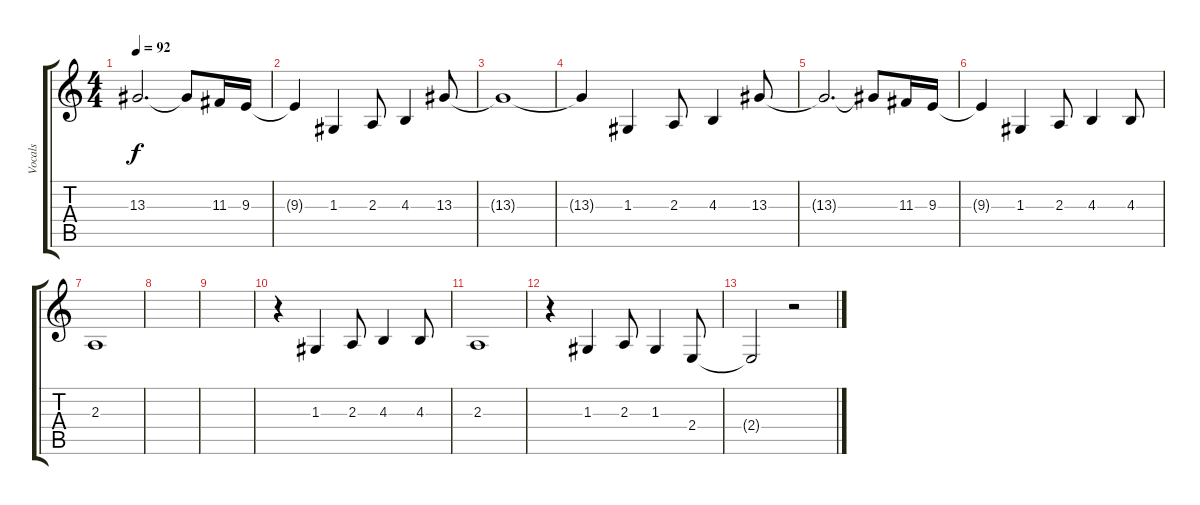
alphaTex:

\track ("Vocals" "Vocals") {instrument flute}
\staff {score tabs}
\tuning (E4 B3 G3 D3 A2 E2) {hide}
\ts (4 4)
\tempo 92
\clef g2
\ks c
13.3{t}.2{d dy f} 13.3{t}.8 11.3.16 9.3.16 |
9.3{t}.4 1.3.4 2.3.8 4.3.4 13.3.8 |
13.3{t}.1 |
13.3{t}.4 1.3.4 2.3.8 4.3.4 13.3.8 |
13.3{t}.2{d} 13.3{t}.8 11.3.16 9.3.16 |
9.3{t}.4 1.3.4 2.3.8 4.3.4 4.3.8 |
2.3.1 |
|
|
r.4 1.3.4 2.3.8 4.3.4 4.3.8 |
2.3.1 |
r.4 1.3.4 2.3.8 1.3.4 2.4.8 |
2.4{t}.2 r.2
